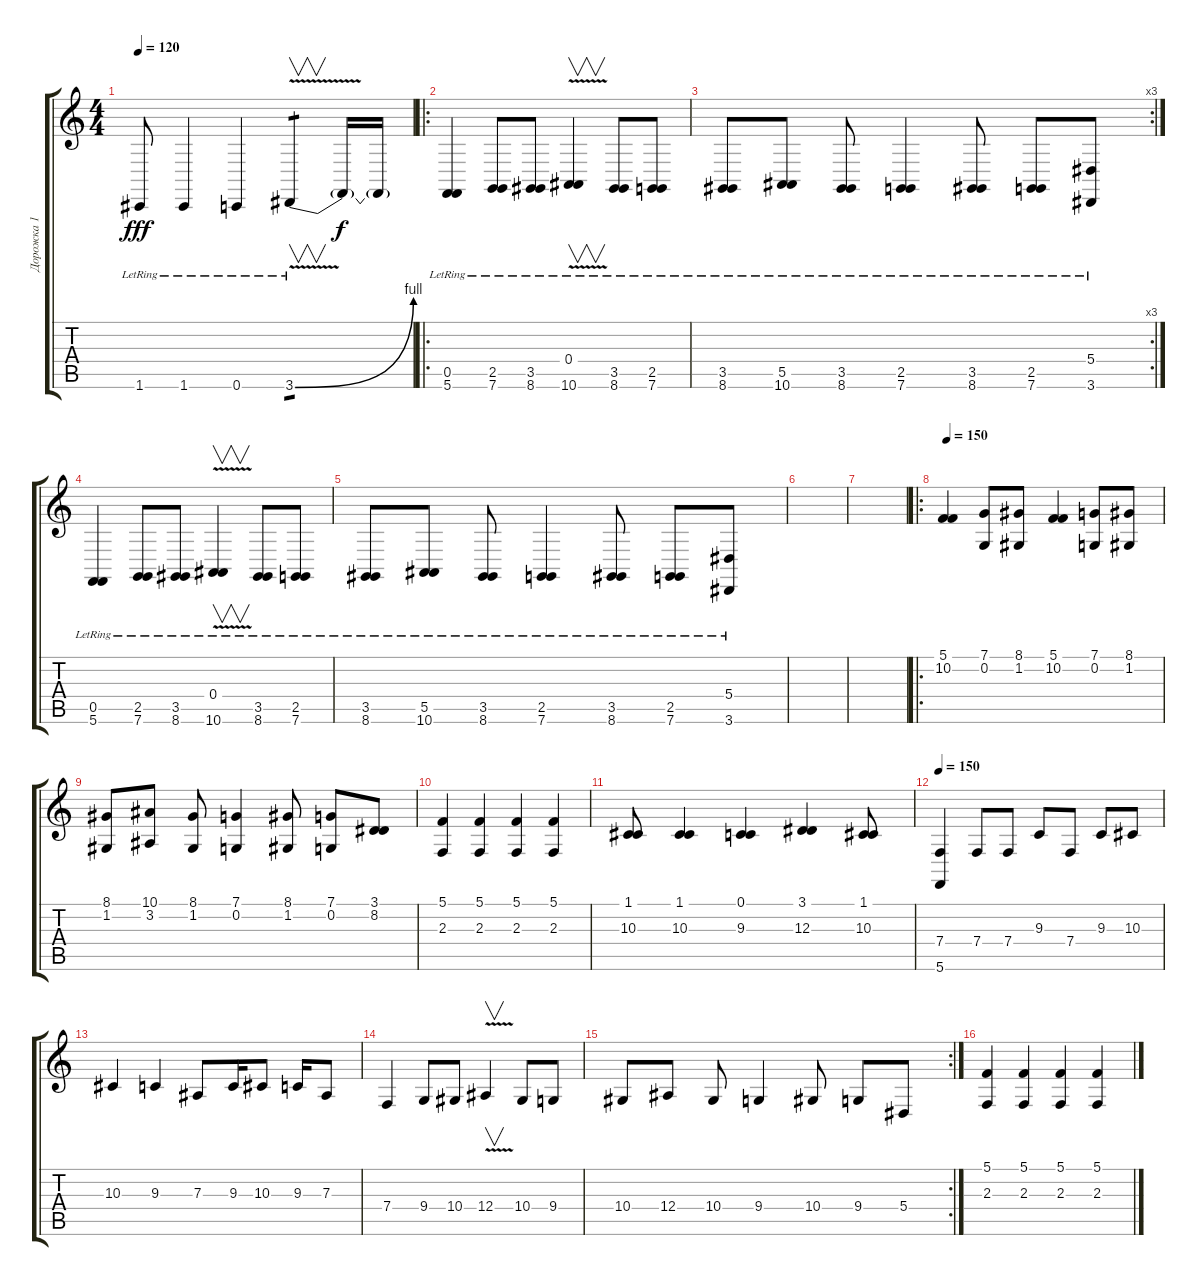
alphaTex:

\track ("Дорожка 1" "Дорожка 1") {instrument electricgrandpiano}
\staff {score tabs}
\tuning (C4 G3 Eb3 Bb2 F2 C2) {hide}
\ts (4 4)
\tempo 120
\clef g2
\ks c
1.6{lr}.8{dy fff} 1.6{lr}.4 0.6{lr}.4 3.6{be (bend 0 0 60 4) v lr}.4{v tp 1} 3.6{t}.16{dy f} 3.6{t}.16 |
\ro
(0.5{lr} 5.6{lr}).4 (2.5{lr} 7.6{lr}).8 (3.5{lr} 8.6{lr}).8 (0.4{v lr} 10.6{v lr}).4{v} (3.5{lr} 8.6{lr}).8 (2.5{lr} 7.6{lr}).8 |
\rc 3
(3.5{lr} 8.6{lr}).8 (5.5{lr} 10.6{lr}).8 (3.5{lr} 8.6{lr}).8 (2.5{lr} 7.6{lr}).4 (3.5{lr} 8.6{lr}).8 (2.5{lr} 7.6{lr}).8 (5.4{lr} 3.6{lr}).8 |
(0.5{lr} 5.6{lr}).4 (2.5{lr} 7.6{lr}).8 (3.5{lr} 8.6{lr}).8 (0.4{v lr} 10.6{v lr}).4{v} (3.5{lr} 8.6{lr}).8 (2.5{lr} 7.6{lr}).8 |
(3.5{lr} 8.6{lr}).8 (5.5{lr} 10.6{lr}).8 (3.5{lr} 8.6{lr}).8 (2.5{lr} 7.6{lr}).4 (3.5{lr} 8.6{lr}).8 (2.5{lr} 7.6{lr}).8 (5.4{lr} 3.6{lr}).8 |
|
|
\ro
\tempo 150
(5.1 10.2).4{volume 9 instrument overdrivenguitar} (7.1 0.2).8 (8.1 1.2).8 (5.1 10.2).4 (7.1 0.2).8 (8.1 1.2).8 |
(8.1 1.2).8 (10.1 3.2).8 (8.1 1.2).8 (7.1 0.2).4 (8.1 1.2).8 (7.1 0.2).8 (3.1 8.2).8 |
(5.1 2.3).4 (5.1 2.3).4 (5.1 2.3).4 (5.1 2.3).4 |
(1.1 10.3).8 (1.1 10.3).4 (0.1 9.3).4 (3.1 12.3).4 (1.1 10.3).8 |
\tempo 150
(7.4 5.6).4 7.4.8 7.4.8 9.3.8 7.4.8 9.3.8 10.3.8 |
10.3.4 9.3.4 7.3.8 9.3.16 10.3.8 9.3.16 7.3.8 |
7.4.4 9.4.8 10.4.8 12.4{v}.4{v} 10.4.8 9.4.8 |
\rc 2
10.4.8 12.4.8 10.4.8 9.4.4 10.4.8 9.4.8 5.4.8 |
(5.1 2.3).4 (5.1 2.3).4 (5.1 2.3).4 (5.1 2.3).4
